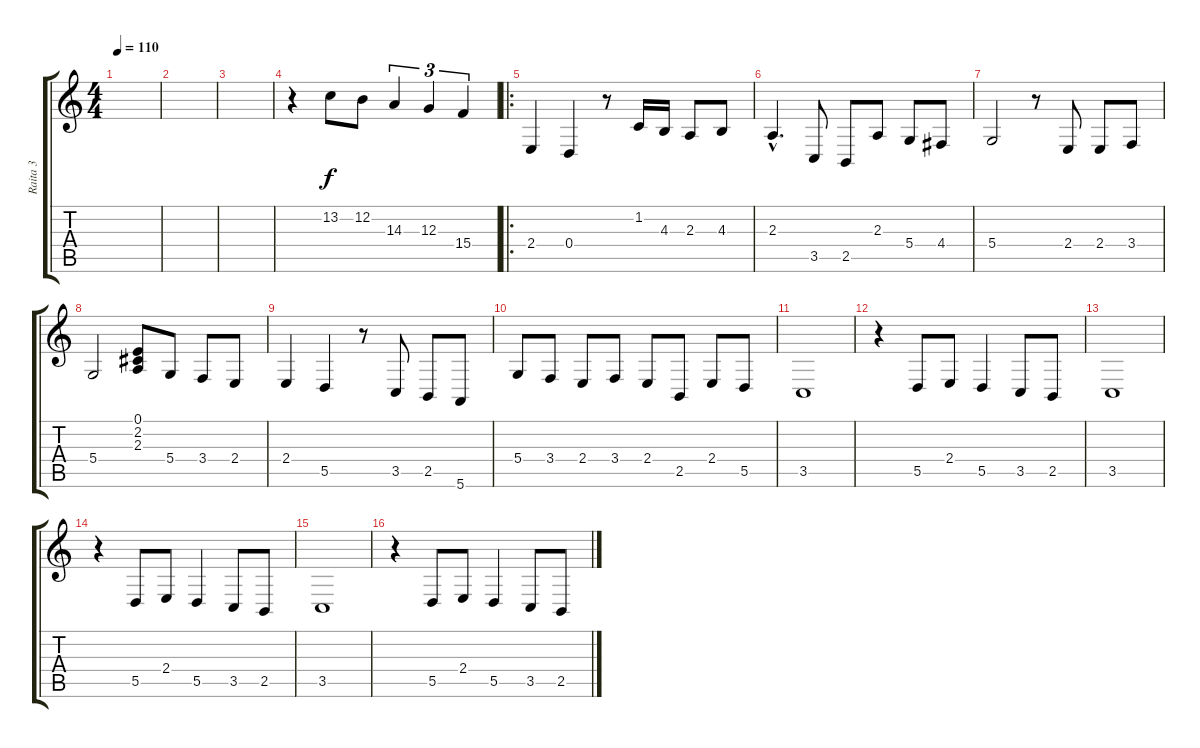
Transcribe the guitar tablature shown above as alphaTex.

\track ("Raita 3" "Raita 3") {instrument synthstrings1}
\staff {score tabs}
\tuning (E4 B3 G3 D3 A2 E2) {hide}
\ts (4 4)
\tempo 110
\clef g2
\ks c
|
|
|
r.4 13.2.8 12.2.8 14.3.4{tu (3 2)} 12.3.4{tu (3 2)} 15.4.4{tu (3 2)} |
\ro
2.4.4 0.4.4 r.8 1.2.16 4.3.16 2.3.8 4.3.8 |
2.3{hac}.4{d} 3.5.8 2.5.8 2.3.8 5.4.8 4.4.8 |
5.4.2 r.8 2.4.8 2.4.8 3.4.8 |
5.4.2 (0.1 2.2 2.3).8 5.4.8 3.4.8 2.4.8 |
2.4.4 5.5.4 r.8 3.5.8 2.5.8 5.6.8 |
5.4.8 3.4.8 2.4.8 3.4.8 2.4.8 2.5.8 2.4.8 5.5.8 |
3.5.1 |
r.4 5.5.8 2.4.8 5.5.4 3.5.8 2.5.8 |
3.5.1 |
r.4 5.5.8 2.4.8 5.5.4 3.5.8 2.5.8 |
3.5.1 |
r.4 5.5.8 2.4.8 5.5.4 3.5.8 2.5.8
